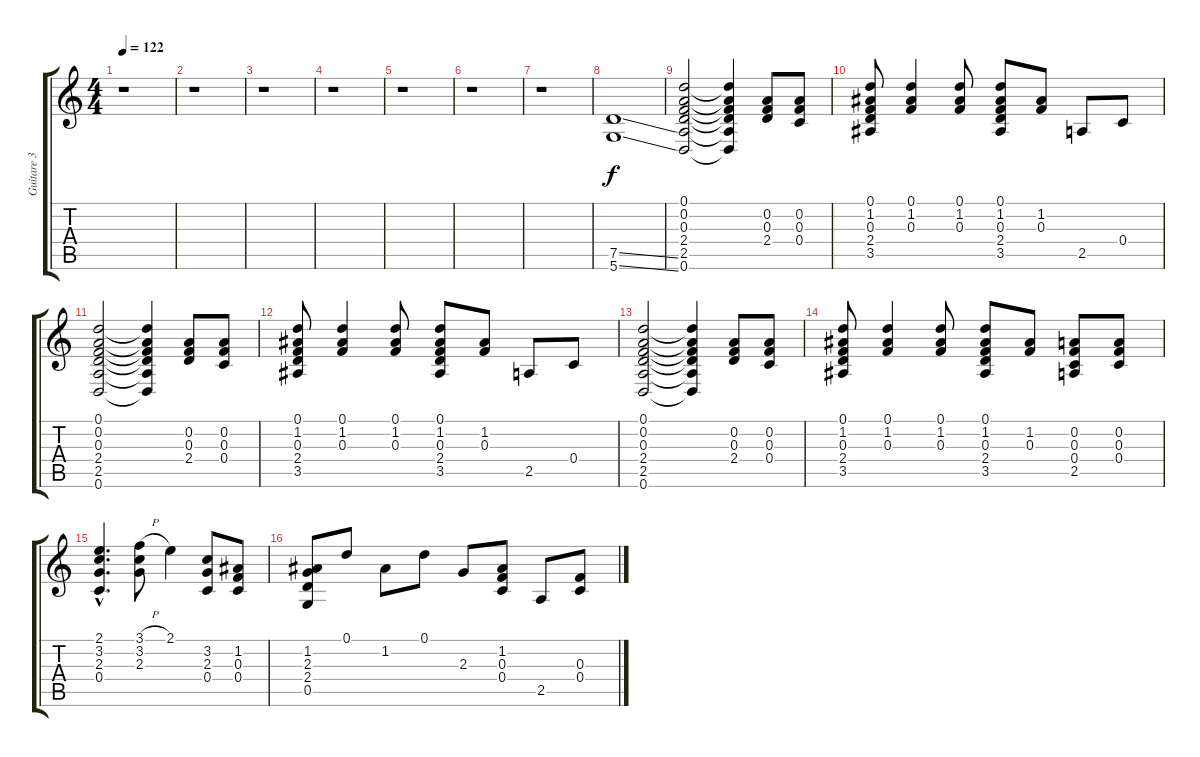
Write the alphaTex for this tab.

\track ("Guitare 3 (Solo)" "Guitare 3 ") {instrument distortionguitar}
\staff {score tabs}
\tuning (D4 A3 F3 C3 G2 D2) {hide}
\ts (4 4)
\tempo 122
\clef g2
\ks c
r.1{dy f} |
r.1 |
r.1 |
r.1 |
r.1 |
r.1 |
r.1 |
(7.5{ss} 5.6{ss}).1 |
(0.1 0.2 0.3 2.4 2.5 0.6).2 (0.1{t} 0.2{t} 0.3{t} 2.4{t} 2.5{t} 0.6{t}).4 (0.2 0.3 2.4).8 (0.2 0.3 0.4).8 |
(0.1 1.2 0.3 2.4 3.5).8 (0.1 1.2 0.3).4 (0.1 1.2 0.3).8 (0.1 1.2 0.3 2.4 3.5).8 (1.2 0.3).8 2.5.8 0.4.8 |
(0.1 0.2 0.3 2.4 2.5 0.6).2 (0.1{t} 0.2{t} 0.3{t} 2.4{t} 2.5{t} 0.6{t}).4 (0.2 0.3 2.4).8 (0.2 0.3 0.4).8 |
(0.1 1.2 0.3 2.4 3.5).8 (0.1 1.2 0.3).4 (0.1 1.2 0.3).8 (0.1 1.2 0.3 2.4 3.5).8 (1.2 0.3).8 2.5.8 0.4.8 |
(0.1 0.2 0.3 2.4 2.5 0.6).2 (0.1{t} 0.2{t} 0.3{t} 2.4{t} 2.5{t} 0.6{t}).4 (0.2 0.3 2.4).8 (0.2 0.3 0.4).8 |
(0.1 1.2 0.3 2.4 3.5).8 (0.1 1.2 0.3).4 (0.1 1.2 0.3).8 (0.1 1.2 0.3 2.4 3.5).8 (1.2 0.3).8 (0.2 0.3 0.4 2.5).8 (0.2 0.3 0.4).8 |
(2.1{hac} 3.2{hac} 2.3{hac} 0.4{hac}).4{d} (3.1{h} 3.2 2.3).8 2.1.4 (3.2 2.3 0.4).8 (1.2 0.3 0.4).8 |
(1.2 2.3 2.4 0.5).8 0.1.8 1.2.8 0.1.8 2.3.8 (1.2 0.3 0.4).8 2.5.8 (0.3 0.4).8
